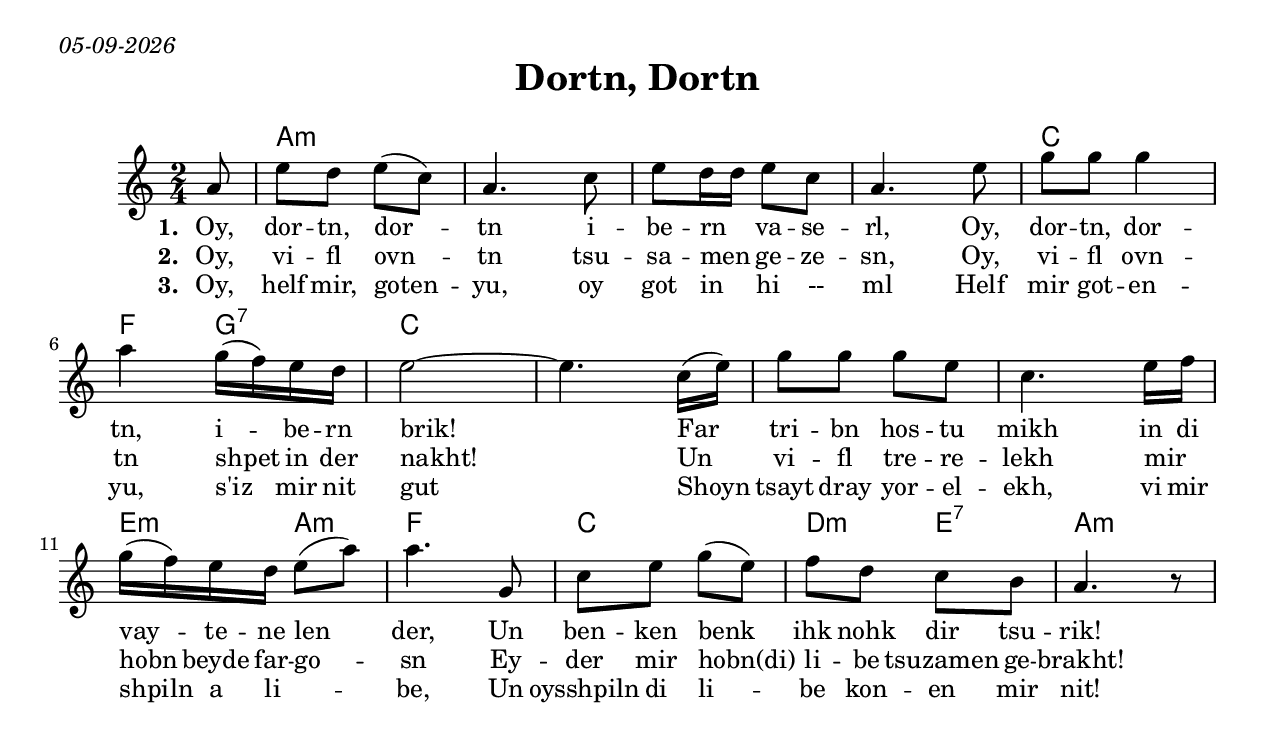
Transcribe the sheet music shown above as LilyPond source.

\version "2.20.0"
\include "english.ly"
\paper{
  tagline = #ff
  print-all-headers = ##t
  #(set-paper-size "letter")
}
date = #(strftime "%d-%m-%Y" (localtime (current-time)))

\markup{ \italic{ \date }  }

%\markup{ Got something to say? }

global = {
  \clef treble
  \key fs \minor
  \time 2/4
  \set Score.markFormatter = #format-mark-box-alphabet
}

%#################################### Melody ########################
%melody =  \transpose c d \relative c' {  %transpose for clarinet
melody = \relative c' {
  \global
  \partial 8 fs8    %lead in notes

   cs'8 b cs(a)
   fs4. a8
   cs8 b16 b cs8 a
   fs4.cs'8

   e8 e e4
   fs4 e16 (d) cs b
   cs2 ~
   cs4. a16 (cs)

   e8 e e cs
   a4. cs16 d
   e16(d)
   cs16 b cs8(fs)

   fs4. e,8
   a8 cs e(cs)
   d8 b a gs
   fs4. r8
}
%################################# Lyrics #####################
\addlyrics{ \set stanza = #"1. "
 Oy, dor -- tn, dor -- tn
 i -- be -- rn _ va -- se -- rl,
 Oy, dor -- tn, dor -- tn,
 i -- be -- rn brik!

 Far tri -- bn hos -- tu mikh in di
 vay -- te -- ne len der,
 Un ben -- ken benk
 ihk nohk dir tsu -- rik!
}

\addlyrics{ \set stanza = #"2. "
Oy, vi -- fl ovn -- tn
tsu -- sa -- men _ ge -- ze -- sn,
Oy, vi -- fl ovn -- tn shpet in der nakht!
Un vi -- fl tre -- re -- lekh
mir _  hobn beyde far -- go -- sn
Ey -- der mir hobn(di) li -- be tsuzamen ge -- brakht!
}

\addlyrics{ \set stanza = #"3. "
Oy, helf mir, goten -- yu, oy got in _  hi  _-- ml
Helf mir got -- en -- yu, s'iz mir nit gut
Shoyn tsayt dray yor -- el -- ekh, vi mir shpiln a li _ -- be,
Un oysshpiln di li -- be kon -- en mir nit!
}
\addlyrics{ \set stanza = #"4. "

}
%################################# Chords #######################
harmonies = \chordmode {
  s8 fs2*4:m
  a2
  d4 e4:7
  a2*4
  cs4:m
  fs4:m
  d2
  a2
  b4:m cs4:7
  fs2:m
}

\score {
  % transpose score below
  \transpose fs' a'
  <<
    \new ChordNames {
      \set chordChanges = ##f
      \harmonies
    }
    \new Staff   \melody
  >>
  \header{
    title= "Dortn, Dortn"
    subtitle=""
    composer= ""
    instrument =""
    arranger= ""
  }
  \layout{indent = 1.0\cm}
  \midi {
    \tempo 4 = 120

    % \midi { }
  }
}
%{
% more verses:
\markup{}
\markup {
  \font-size #2
  \fill-line {
    \hspace #0.1 % distance from left margin
    \column {
      \line { "1."
	\column {
	  ""
	}
      }
      \hspace #0.2 % vertical distance between verses
      \line { "2."
	\column {
	 ""
	}
      }
    }
    \hspace #0.1  % horiz. distance between columns
    \column {
      \line { "3."
	\column {
	  ""
	}
      }
      \hspace #0.2 % distance between verses
      \line { "4."
	\column {
	 ""
	}
      }
    }
    \hspace #0.1 % distance to right margin
  }
}

%}
